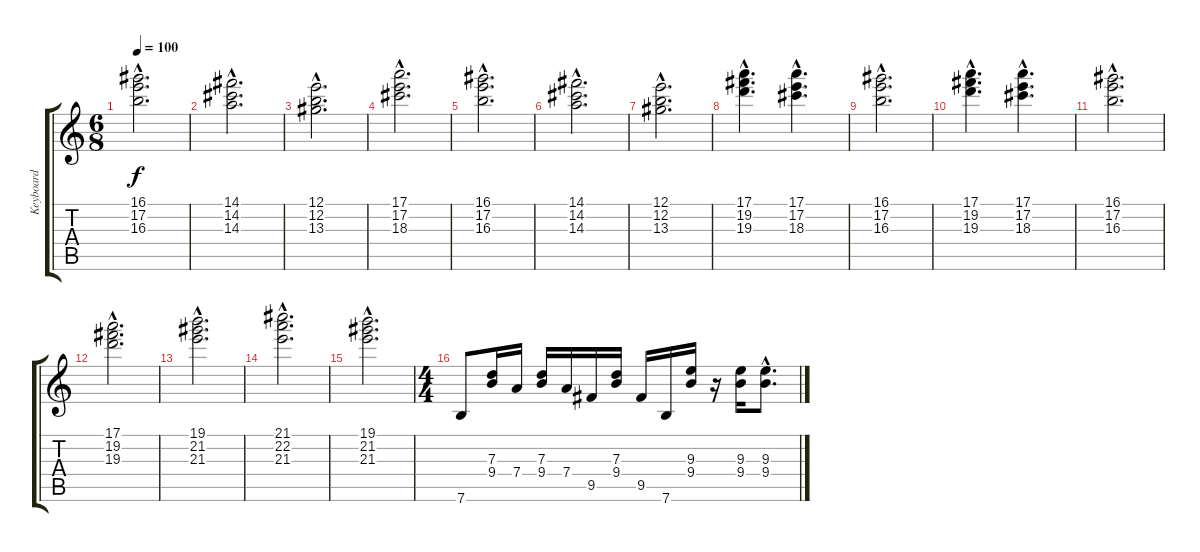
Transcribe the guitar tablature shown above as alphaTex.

\track ("Keyboard" "Keyboard") {instrument distortionguitar}
\staff {score tabs}
\tuning (E4 B3 G3 D3 A2 E2) {hide}
\ts (6 8)
\tempo 100
\clef g2
\ks c
(16.1{hac} 17.2{hac} 16.3{hac}).2{d dy f} |
(14.1{hac} 14.2{hac} 14.3{hac}).2{d} |
(12.1{hac} 12.2{hac} 13.3{hac}).2{d} |
(17.1{hac} 17.2{hac} 18.3{hac}).2{d} |
(16.1{hac} 17.2{hac} 16.3{hac}).2{d} |
(14.1{hac} 14.2{hac} 14.3{hac}).2{d} |
(12.1{hac} 12.2{hac} 13.3{hac}).2{d} |
(17.1{hac} 19.2{hac} 19.3{hac}).4{d} (17.1{hac} 17.2{hac} 18.3{hac}).4{d} |
(16.1{hac} 17.2{hac} 16.3{hac}).2{d} |
(17.1{hac} 19.2{hac} 19.3{hac}).4{d} (17.1{hac} 17.2{hac} 18.3{hac}).4{d} |
(16.1{hac} 17.2{hac} 16.3{hac}).2{d} |
(17.1{hac} 19.2{hac} 19.3{hac}).2{d} |
(19.1{hac} 21.2{hac} 21.3{hac}).2{d} |
(21.1{hac} 22.2{hac} 21.3{hac}).2{d} |
(19.1{hac} 21.2{hac} 21.3{hac}).2{d} |
\ts (4 4)
7.6.8 (7.3 9.4).16 7.4.16 (7.3 9.4).16 7.4.16 9.5.16 (7.3 9.4).16 9.5.16 7.6.16 (9.3 9.4).16 r.16 (9.3 9.4).16 (9.3{hac} 9.4{hac}).8{d}
